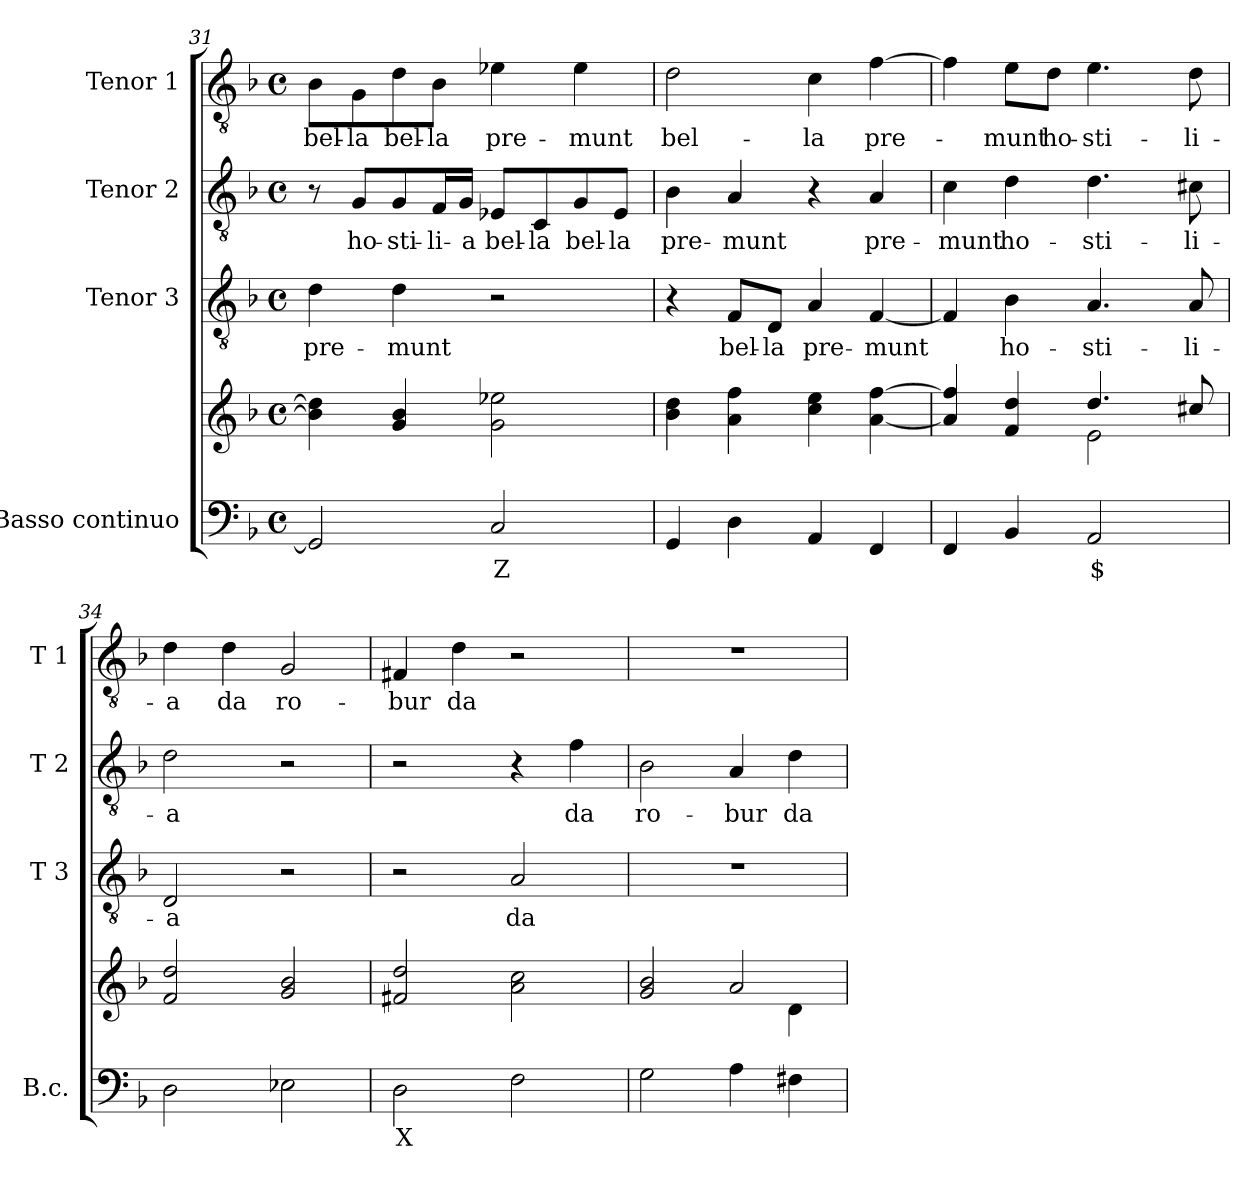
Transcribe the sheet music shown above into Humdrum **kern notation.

**kern	**text	**kern	**kern	**text	**kern	**text	**kern	**text
*part4	*part4	*part4	*part3	*part3	*part2	*part2	*part1	*part1
*staff5	*staff5	*staff4	*staff3	*staff3	*staff2	*staff2	*staff1	*staff1
*I"Basso continuo	*	*	*I"Tenor 3	*	*I"Tenor 2	*	*I"Tenor 1	*
*I'B.c.	*	*	*I'T 3	*	*I'T 2	*	*I'T 1	*
*clefF4	*	*clefG2	*clefGv2	*	*clefGv2	*	*clefGv2	*
*k[b-]	*	*k[b-]	*k[b-]	*	*k[b-]	*	*k[b-]	*
*F:	*	*F:	*F:	*	*F:	*	*F:	*
*M4/4	*	*M4/4	*M4/4	*	*M4/4	*	*M4/4	*
*met(c)	*	*met(c)	*met(c)	*	*met(c)	*	*met(c)	*
=31	=31	=31	=31	=31	=31	=31	=31	=31
!	!	!	!	!LO:LY:b	!	!	!	!
!	!	!	!	!	!	!	!	!LO:LY:b
2GG/]	.	4b-\] 4dd\]	4d\	pre-	8r	.	8B-\L	bel-
!	!	!	!	!	!	!LO:LY:b	!	!
!	!	!	!	!	!	!	!	!LO:LY:b
.	.	.	.	.	8G/L	ho-	8G\	-la
!	!	!	!	!LO:LY:b	!	!	!	!
!	!	!	!	!	!	!LO:LY:b	!	!
!	!	!	!	!	!	!	!	!LO:LY:b
.	.	4g/ 4b-/	4d\	-munt	8G/	-sti-	8d\	bel-
!	!	!	!	!	!	!LO:LY:b	!	!
!	!	!	!	!	!	!	!	!LO:LY:b
.	.	.	.	.	16F/L	-li-	8B-\J	-la
!	!	!	!	!	!	!LO:LY:b	!	!
.	.	.	.	.	16G/JJ	-a	.	.
!	!LO:LY:b	!	!	!	!	!	!	!
!	!	!	!	!	!	!LO:LY:b	!	!
!	!	!	!	!	!	!	!	!LO:LY:b
2C/	Z	2g\ 2ee-X\	2r	.	8E-X/L	bel-	4e-X\	pre-
!	!	!	!	!	!	!LO:LY:b	!	!
.	.	.	.	.	8C/	-la	.	.
!	!	!	!	!	!	!LO:LY:b	!	!
!	!	!	!	!	!	!	!	!LO:LY:b
.	.	.	.	.	8G/	bel-	4e-\	-munt
!	!	!	!	!	!	!LO:LY:b	!	!
.	.	.	.	.	8E-/J	-la	.	.
=32	=32	=32	=32	=32	=32	=32	=32	=32
!	!	!	!	!	!	!LO:LY:b	!	!
!	!	!	!	!	!	!	!	!LO:LY:b
4GG/	.	4b-\ 4dd\	4r	.	4B-\	pre-	2d\	bel-
!	!	!	!	!LO:LY:b	!	!	!	!
!	!	!	!	!	!	!LO:LY:b	!	!
4D\	.	4a\ 4ff\	8F/L	bel-	4A/	-munt	.	.
!	!	!	!	!LO:LY:b	!	!	!	!
.	.	.	8D/J	-la	.	.	.	.
!	!	!	!	!LO:LY:b	!	!	!	!
!	!	!	!	!	!	!	!	!LO:LY:b
4AA/	.	4cc\ 4ee\	4A/	pre-	4r	.	4c\	-la
!	!	!	!	!LO:LY:b	!	!	!	!
!	!	!	!	!	!	!LO:LY:b	!	!
!	!	!	!	!	!	!	!	!LO:LY:b
4FF/	.	[4a\ [4ff\	[4F/	-munt	4A/	pre-	[4f\	pre-
=33	=33	=33	=33	=33	=33	=33	=33	=33
*^	*	*^	*	*	*	*	*	*
!	!	!	!	!	!	!	!	!LO:LY:b	!	!
4FF/	2.ryy	.	4a/] 4ff/]	2ryy	4F/]	.	4c\	-munt	4f\]	.
!	!	!	!	!	!	!LO:LY:b	!	!	!	!
!	!	!	!	!	!	!	!	!LO:LY:b	!	!
!	!	!	!	!	!	!	!	!	!	!LO:LY:b
4BB-/	.	.	4f/ 4dd/	.	4B-\	ho-	4d\	ho-	8e\L	-munt
!	!	!	!	!	!	!	!	!	!	!LO:LY:b
.	.	.	.	.	.	.	.	.	8d\J	ho-
!	!	!LO:LY:b	!	!	!	!	!	!	!	!
!	!	!	!	!	!	!LO:LY:b	!	!	!	!
!	!	!	!	!	!	!	!	!LO:LY:b	!	!
!	!	!	!	!	!	!	!	!	!	!LO:LY:b
2AA/	.	$	4.dd/	2e\	4.A/	-sti-	4.d\	-sti-	4.e\	-sti-
.	8ryy	.	.	.	.	.	.	.	.	.
!	!	!LO:LY:b	!	!	!	!	!	!	!	!
!	!	!	!	!	!	!LO:LY:b	!	!	!	!
!	!	!	!	!	!	!	!	!LO:LY:b	!	!
!	!	!	!	!	!	!	!	!	!	!LO:LY:b
.	8ryy	#	8cc#X/	.	8A/	-li-	8c#X\	-li-	8d\	-li-
*v	*v	*	*	*	*	*	*	*	*	*
*	*	*v	*v	*	*	*	*	*	*
=34	=34	=34	=34	=34	=34	=34	=34	=34
*^	*	*	*	*	*	*	*	*
!	!	!	!	!	!LO:LY:b	!	!	!	!
*v	*v	*	*	*	*	*	*	*	*
*^	*	*	*	*	*	*	*	*
!	!	!	!	!	!	!	!LO:LY:b	!	!
*v	*v	*	*	*	*	*	*	*	*
*^	*	*	*	*	*	*	*	*
!	!	!	!	!	!	!	!	!	!LO:LY:b
*v	*v	*	*	*	*	*	*	*	*
2D\	.	2f/ 2dd/	2D/	-a	2d\	-a	4d\	-a
!	!	!	!	!	!	!	!	!LO:LY:b
.	.	.	.	.	.	.	4d\	da
!	!	!	!	!	!	!	!	!LO:LY:b
2E-X\	.	2g/ 2b-/	2r	.	2r	.	2G/	ro-
!!LO:LB:g=z
=35	=35	=35	=35	=35	=35	=35	=35	=35
!	!LO:LY:b	!	!	!	!	!	!	!
!	!	!	!	!	!	!	!	!LO:LY:b
2D\	X	2f#X/ 2dd/	2r	.	2r	.	4F#X/	-bur
!	!	!	!	!	!	!	!	!LO:LY:b
.	.	.	.	.	.	.	4d\	da
!	!	!	!	!LO:LY:b	!	!	!	!
2F\	.	2a\ 2cc\	2A/	da	4r	.	2r	.
!	!	!	!	!	!	!LO:LY:b	!	!
.	.	.	.	.	4f\	da	.	.
=36	=36	=36	=36	=36	=36	=36	=36	=36
*	*	*^	*	*	*	*	*	*
!	!	!	!	!	!	!	!LO:LY:b	!	!
2G\	.	2g/ 2b-/	2ryy	1r	.	2B-\	ro-	1r	.
!	!	!	!	!	!	!	!LO:LY:b	!	!
4A\	.	2a/	4ryy	.	.	4A/	-bur	.	.
!	!	!	!	!	!	!	!LO:LY:b	!	!
4F#X\	.	.	4d\	.	.	4d\	da	.	.
*	*	*v	*v	*	*	*	*	*	*
=	=	=	=	=	=	=	=	=
*-	*-	*-	*-	*-	*-	*-	*-	*-
